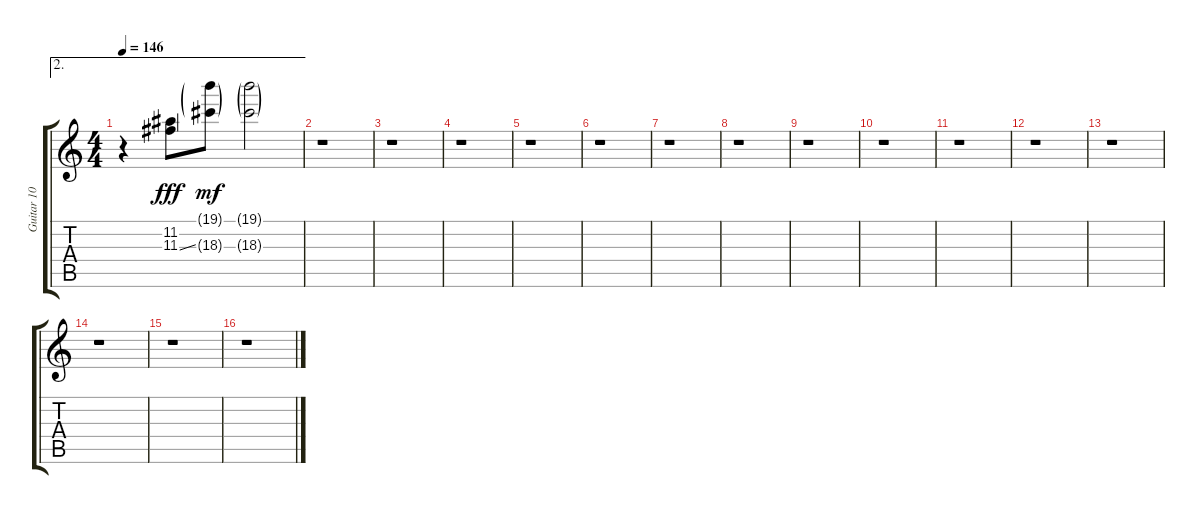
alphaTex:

\track ("Guitar 10" "Guitar 10") {instrument distortionguitar}
\staff {score tabs}
\tuning (E4 B3 G3 D3 A2 E2) {hide}
\ae 2
\ts (4 4)
\tempo 146
\clef g2
\ks c
r.4{dy mf} (11.2 11.3{ss}).8{dy fff} (19.1{g} 18.3{g}).8{dy mf} (19.1{g} 18.3{g}).2 |
r.1 |
r.1 |
r.1 |
r.1 |
r.1 |
r.1 |
r.1 |
r.1 |
r.1 |
r.1 |
r.1 |
r.1 |
r.1 |
r.1 |
r.1
